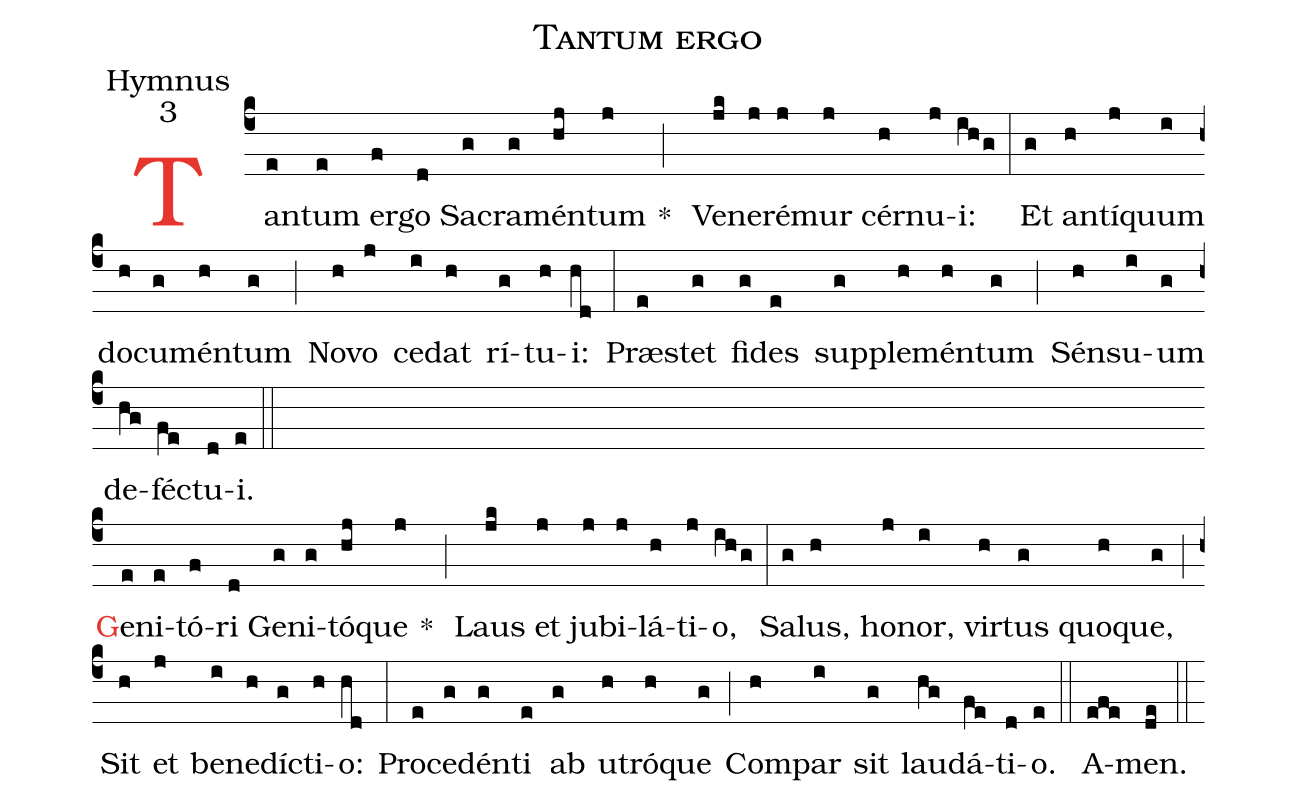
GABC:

name:Tantum ergo;
office-part:Hymnus;
mode:3;
%%
(c4) <c>T</c>an(e)tum(e) er(f)go(d) Sa(g)cra(g)mén(hj)tum(j) * (;)
Ve(jk)ne(j)ré(j)mur(j) cér(h)nu(j)i:(ihg) (:)
Et(g) an(h)tí(j)quum(i) do(h)cu(g)mén(h)tum(g) (;)
No(h)vo(j) ce(i)dat(h) rí(g)tu(h)i:(hd) (:)
Pr<sp>ae</sp>s(e)tet(g) fi(g)des(e) sup(g)ple(h)mén(h)tum(g) (;)
Sén(h)su(i)um(g) de(hg)fé(fe)ctu(d)i.(e) (::) (Z-)

<c>G</c>e(e)ni(e)tó(f)ri(d) Ge(g)ni(g)tó(hj)que(j) * (;)
Laus(jk) et(j) ju(j)bi(j)lá(h)ti(j)o,(ihg) (:)
Sa(g)lus,(h) ho(j)nor,(i) vir(h)tus(g) quo(h)que,(g) (;)
Sit(h) et(j) be(i)ne(h)dí(g)cti(h)o:(hd) (:)
Pro(e)ce(g)dén(g)ti(e) ab(g) u(h)tró(h)que(g) (;)
Com(h)par(i) sit(g) lau(hg)dá(fe)ti(d)o.(e) (::)
A(efe)men.(de) (::)
